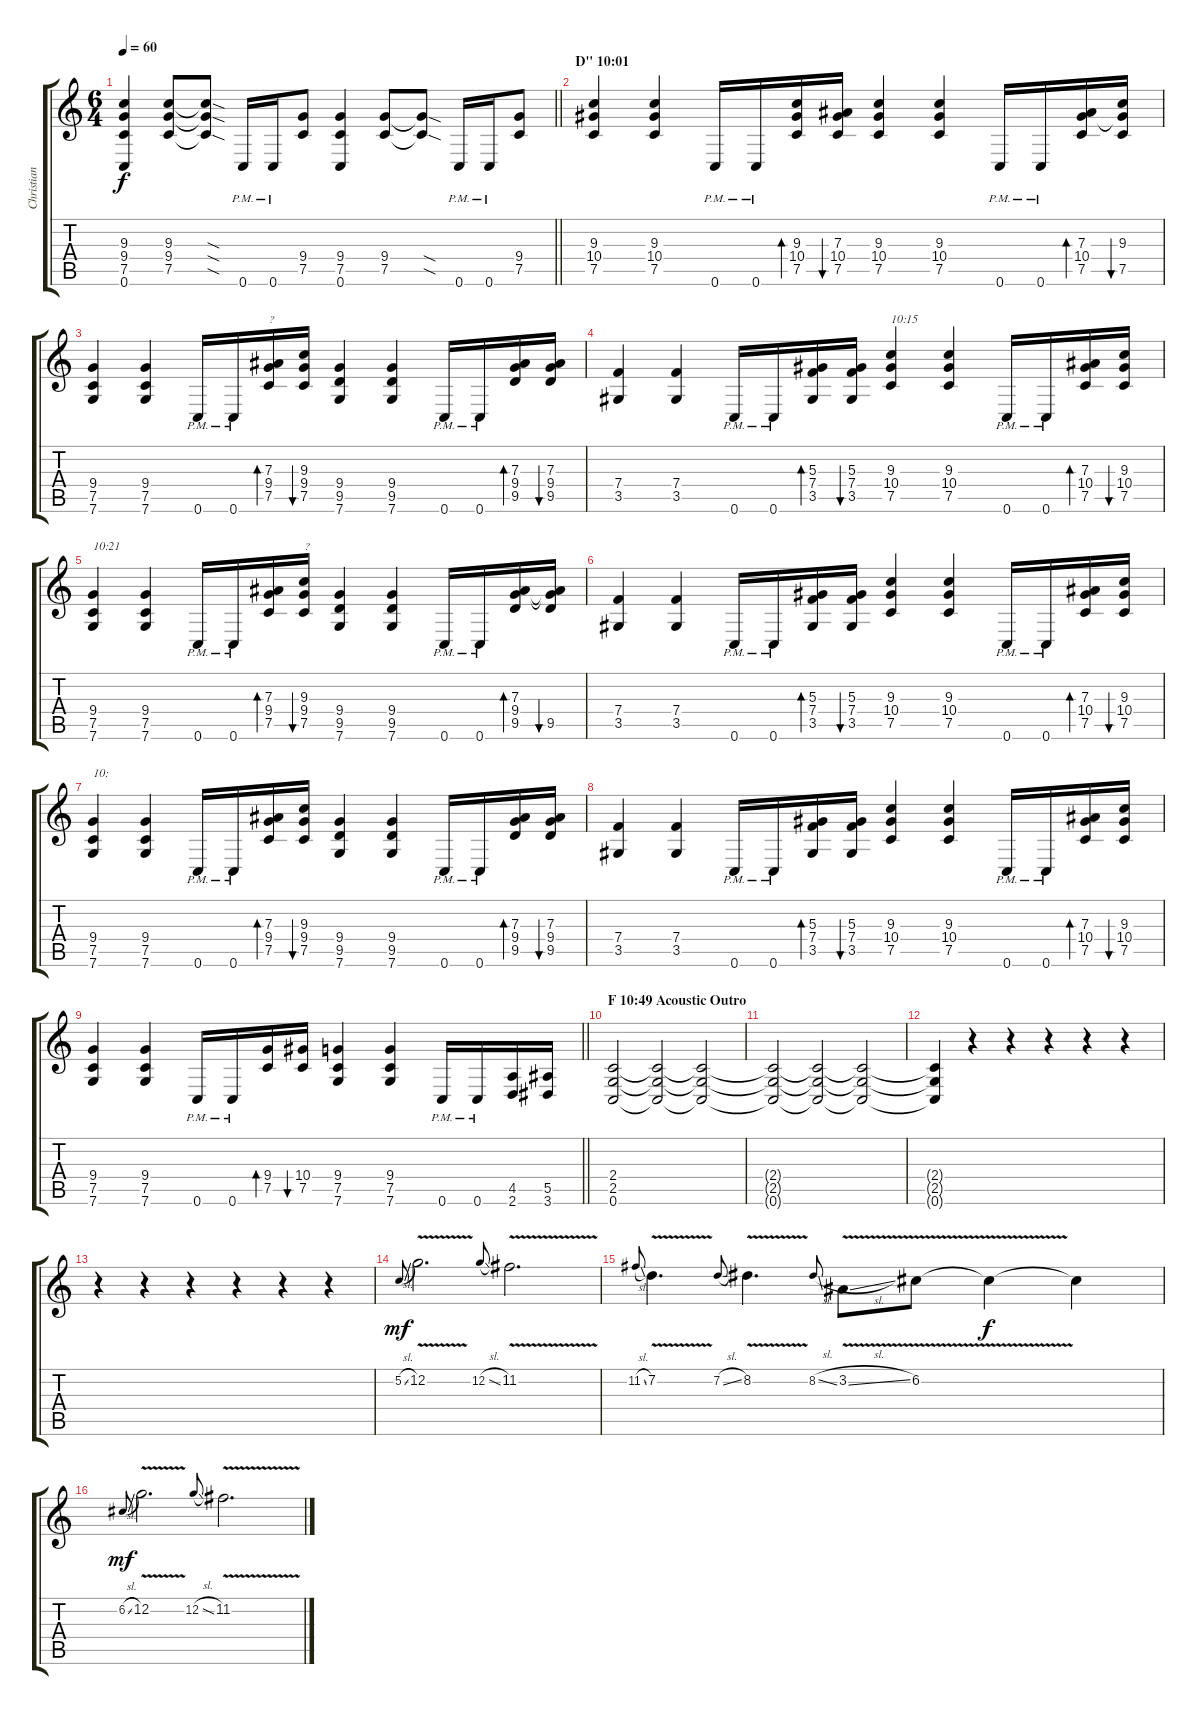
\track ("Christian Hector (Rhythm Guitar)" "Christian ") {instrument distortionguitar}
\staff {score tabs}
\tuning (C4 G3 Eb3 Bb2 F2 C2) {hide}
\ts (6 4)
\tempo 60
\clef g2
\barLineRight lightlight
\ks c
(9.3 9.4 7.5 0.6).4{dy f} (9.3 9.4 7.5).8 (9.3{sod t} 9.4{sod t} 7.5{sod t}).8 0.6{pm}.16 0.6{pm}.16 (9.4 7.5).8 (9.4 7.5 0.6).4 (9.4 7.5).8 (9.4{sod t} 7.5{sod t}).8 0.6{pm}.16 0.6{pm}.16 (9.4 7.5).8 |
\section ("" "D'' 10:01")
(9.3 10.4 7.5).4 (9.3 10.4 7.5).4 0.6{pm}.16 0.6{pm}.16 (9.3 10.4 7.5).16{bd 30} (7.3 10.4 7.5).16{bu 30} (9.3 10.4 7.5).4 (9.3 10.4 7.5).4 0.6{pm}.16 0.6{pm}.16 (7.3 10.4 7.5).16{bd 30} (9.3 10.4{t} 7.5).16{bu 30} |
(9.4 7.5 7.6).4 (9.4 7.5 7.6).4 0.6{pm}.16 0.6{pm}.16 (7.3 9.4 7.5).16{bd 30 txt "?"} (9.3 9.4 7.5).16{bu 30} (9.4 9.5 7.6).4 (9.4 9.5 7.6).4 0.6{pm}.16 0.6{pm}.16 (7.3 9.4 9.5).16{bd 30} (7.3 9.4 9.5).16{bu 30} |
(7.4 3.5).4 (7.4 3.5).4 0.6{pm}.16 0.6{pm}.16 (5.3 7.4 3.5).16{bd 30} (5.3 7.4 3.5).16{bu 30} (9.3 10.4 7.5).4{txt "10:15"} (9.3 10.4 7.5).4 0.6{pm}.16 0.6{pm}.16 (7.3 10.4 7.5).16{bd 30} (9.3 10.4 7.5).16{bu 30} |
(9.4 7.5 7.6).4{txt "10:21"} (9.4 7.5 7.6).4 0.6{pm}.16 0.6{pm}.16 (7.3 9.4 7.5).16{bd 30} (9.3 9.4 7.5).16{bu 30 txt "?"} (9.4 9.5 7.6).4 (9.4 9.5 7.6).4 0.6{pm}.16 0.6{pm}.16 (7.3 9.4 9.5).16{bd 30} (7.3{t} 9.4{t} 9.5).16{bu 30} |
(7.4 3.5).4 (7.4 3.5).4 0.6{pm}.16 0.6{pm}.16 (5.3 7.4 3.5).16{bd 30} (5.3 7.4 3.5).16{bu 30} (9.3 10.4 7.5).4 (9.3 10.4 7.5).4 0.6{pm}.16 0.6{pm}.16 (7.3 10.4 7.5).16{bd 30} (9.3 10.4 7.5).16{bu 30} |
(9.4 7.5 7.6).4{txt "10:"} (9.4 7.5 7.6).4 0.6{pm}.16 0.6{pm}.16 (7.3 9.4 7.5).16{bd 30} (9.3 9.4 7.5).16{bu 30} (9.4 9.5 7.6).4 (9.4 9.5 7.6).4 0.6{pm}.16 0.6{pm}.16 (7.3 9.4 9.5).16{bd 30} (7.3 9.4 9.5).16{bu 30} |
(7.4 3.5).4 (7.4 3.5).4 0.6{pm}.16 0.6{pm}.16 (5.3 7.4 3.5).16{bd 30} (5.3 7.4 3.5).16{bu 30} (9.3 10.4 7.5).4 (9.3 10.4 7.5).4 0.6{pm}.16 0.6{pm}.16 (7.3 10.4 7.5).16{bd 30} (9.3 10.4 7.5).16{bu 30} |
\barLineRight lightlight
(9.4 7.5 7.6).4 (9.4 7.5 7.6).4 0.6{pm}.16 0.6{pm}.16 (9.4 7.5).16{bd 30} (10.4 7.5).16{bu 30} (9.4 7.5 7.6).4 (9.4 7.5 7.6).4 0.6{pm}.16 0.6{pm}.16 (4.5 2.6).16 (5.5 3.6).16 |
\section ("" "F 10:49 Acoustic Outro")
(2.4 2.5 0.6).2{volume 1} (2.4{t} 2.5{t} 0.6{t}).2 (2.4{t} 2.5{t} 0.6{t}).2 |
(2.4{t} 2.5{t} 0.6{t}).2 (2.4{t} 2.5{t} 0.6{t}).2 (2.4{t} 2.5{t} 0.6{t}).2 |
(2.4{t} 2.5{t} 0.6{t}).4 r.4 r.4 r.4 r.4 r.4 |
r.4 r.4 r.4 r.4 r.4 r.4{volume 3 balance 8} |
5.2{sl}.8{gr onbeat dy mf} 12.2{v}.2{d volume 7} 12.2{sl}.8{gr onbeat} 11.2{v}.2{d volume 8} |
11.2{sl}.8{gr onbeat} 7.2{v}.4{d} 7.2{sl}.8{gr onbeat} 8.2{v}.4{d} 8.2{sl}.8{gr onbeat} 3.2{v sl}.8 6.2{v}.8 6.2{t}.4{dy f} 6.2{t}.4 |
6.2{sl}.8{gr onbeat dy mf} 12.2{v}.2{d} 12.2{sl}.8{gr onbeat} 11.2{v}.2{d}
